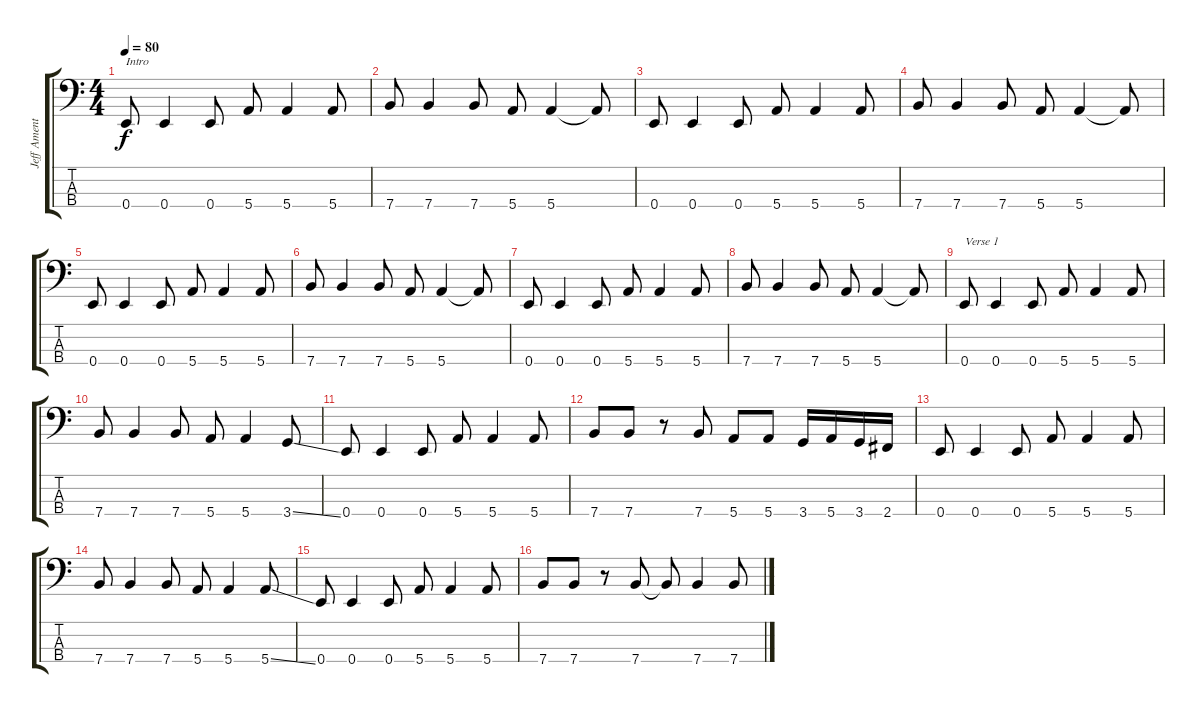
\track ("Jeff Ament" "Jeff Ament") {instrument electricbasspick}
\staff {score tabs}
\tuning (G2 D2 A1 E1) {hide}
\ts (4 4)
\tempo 80
\clef f4
\ks c
0.4.8{txt "Intro" dy f instrument electricbasspick} 0.4.4 0.4.8 5.4.8 5.4.4 5.4.8 |
7.4.8 7.4.4 7.4.8 5.4.8 5.4.4 5.4{t}.8 |
0.4.8 0.4.4 0.4.8 5.4.8 5.4.4 5.4.8 |
7.4.8 7.4.4 7.4.8 5.4.8 5.4.4 5.4{t}.8 |
0.4.8 0.4.4 0.4.8 5.4.8 5.4.4 5.4.8 |
7.4.8 7.4.4 7.4.8 5.4.8 5.4.4 5.4{t}.8 |
0.4.8 0.4.4 0.4.8 5.4.8 5.4.4 5.4.8 |
7.4.8 7.4.4 7.4.8 5.4.8 5.4.4 5.4{t}.8 |
0.4.8{txt "Verse 1"} 0.4.4 0.4.8 5.4.8 5.4.4 5.4.8 |
7.4.8 7.4.4 7.4.8 5.4.8 5.4.4 3.4{ss}.8 |
0.4.8 0.4.4 0.4.8 5.4.8 5.4.4 5.4.8 |
7.4.8 7.4.8 r.8 7.4.8 5.4.8 5.4.8 3.4.16 5.4.16 3.4.16 2.4.16 |
0.4.8 0.4.4 0.4.8 5.4.8 5.4.4 5.4.8 |
7.4.8 7.4.4 7.4.8 5.4.8 5.4.4 5.4{ss}.8 |
0.4.8 0.4.4 0.4.8 5.4.8 5.4.4 5.4.8 |
7.4.8 7.4.8 r.8 7.4.8 7.4{t}.8 7.4.4 7.4.8
